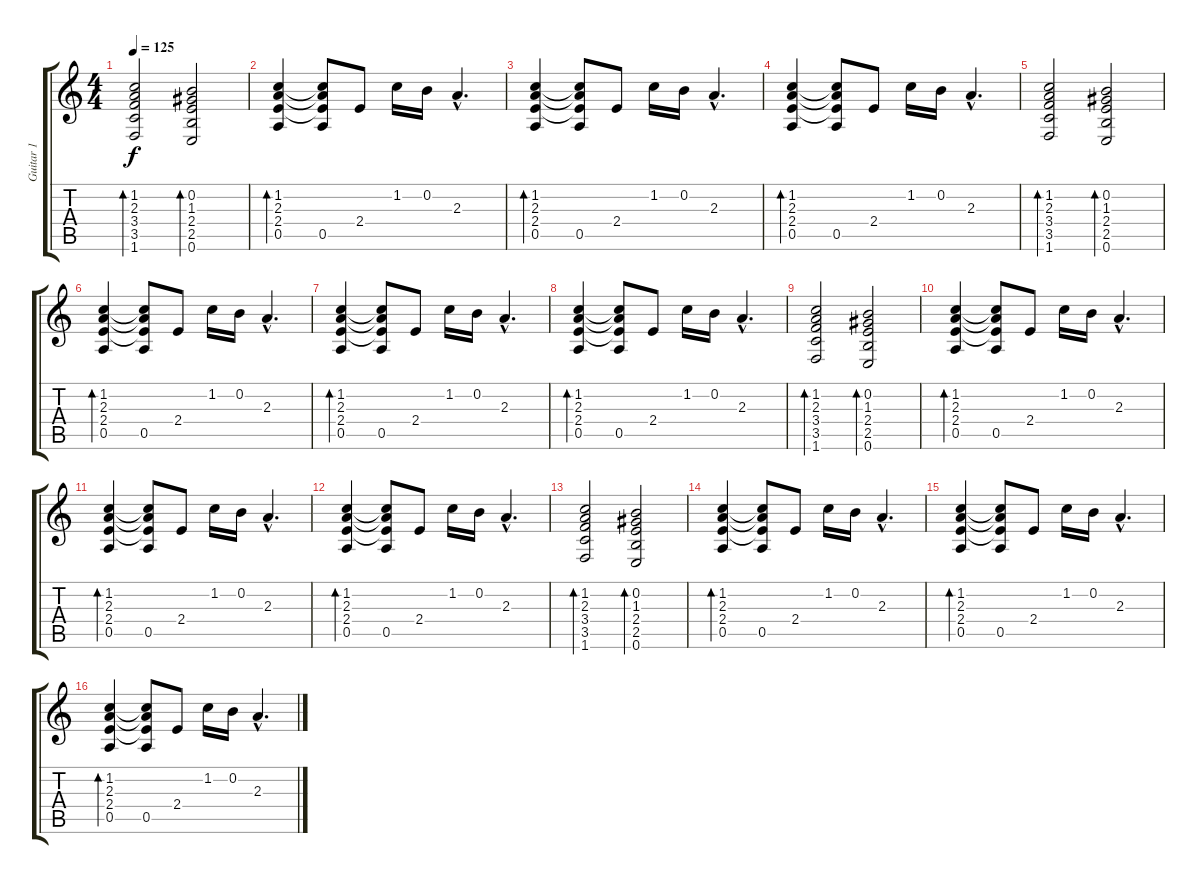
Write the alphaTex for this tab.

\track ("Guitar 1" "Guitar 1") {instrument acousticguitarnylon}
\staff {score tabs}
\tuning (E4 B3 G3 D3 A2 E2) {hide}
\ts (4 4)
\tempo 125
\clef g2
\ks c
(1.2 2.3 3.4 3.5 1.6).2{bd 240 dy f} (0.2 1.3 2.4 2.5 0.6).2{bd 240} |
(1.2 2.3 2.4 0.5).4{bd 240} (1.2{t} 2.3{t} 2.4{t} 0.5).8 2.4.8 1.2.16 0.2.16 2.3{hac}.4{d} |
(1.2 2.3 2.4 0.5).4{bd 240} (1.2{t} 2.3{t} 2.4{t} 0.5).8 2.4.8 1.2.16 0.2.16 2.3{hac}.4{d} |
(1.2 2.3 2.4 0.5).4{bd 240} (1.2{t} 2.3{t} 2.4{t} 0.5).8 2.4.8 1.2.16 0.2.16 2.3{hac}.4{d} |
(1.2 2.3 3.4 3.5 1.6).2{bd 240} (0.2 1.3 2.4 2.5 0.6).2{bd 240} |
(1.2 2.3 2.4 0.5).4{bd 240} (1.2{t} 2.3{t} 2.4{t} 0.5).8 2.4.8 1.2.16 0.2.16 2.3{hac}.4{d} |
(1.2 2.3 2.4 0.5).4{bd 240} (1.2{t} 2.3{t} 2.4{t} 0.5).8 2.4.8 1.2.16 0.2.16 2.3{hac}.4{d} |
(1.2 2.3 2.4 0.5).4{bd 240} (1.2{t} 2.3{t} 2.4{t} 0.5).8 2.4.8 1.2.16 0.2.16 2.3{hac}.4{d} |
(1.2 2.3 3.4 3.5 1.6).2{bd 240} (0.2 1.3 2.4 2.5 0.6).2{bd 240} |
(1.2 2.3 2.4 0.5).4{bd 240} (1.2{t} 2.3{t} 2.4{t} 0.5).8 2.4.8 1.2.16 0.2.16 2.3{hac}.4{d} |
(1.2 2.3 2.4 0.5).4{bd 240} (1.2{t} 2.3{t} 2.4{t} 0.5).8 2.4.8 1.2.16 0.2.16 2.3{hac}.4{d} |
(1.2 2.3 2.4 0.5).4{bd 240} (1.2{t} 2.3{t} 2.4{t} 0.5).8 2.4.8 1.2.16 0.2.16 2.3{hac}.4{d} |
(1.2 2.3 3.4 3.5 1.6).2{bd 240} (0.2 1.3 2.4 2.5 0.6).2{bd 240} |
(1.2 2.3 2.4 0.5).4{bd 240} (1.2{t} 2.3{t} 2.4{t} 0.5).8 2.4.8 1.2.16 0.2.16 2.3{hac}.4{d} |
(1.2 2.3 2.4 0.5).4{bd 240} (1.2{t} 2.3{t} 2.4{t} 0.5).8 2.4.8 1.2.16 0.2.16 2.3{hac}.4{d} |
(1.2 2.3 2.4 0.5).4{bd 240} (1.2{t} 2.3{t} 2.4{t} 0.5).8 2.4.8 1.2.16 0.2.16 2.3{hac}.4{d}
